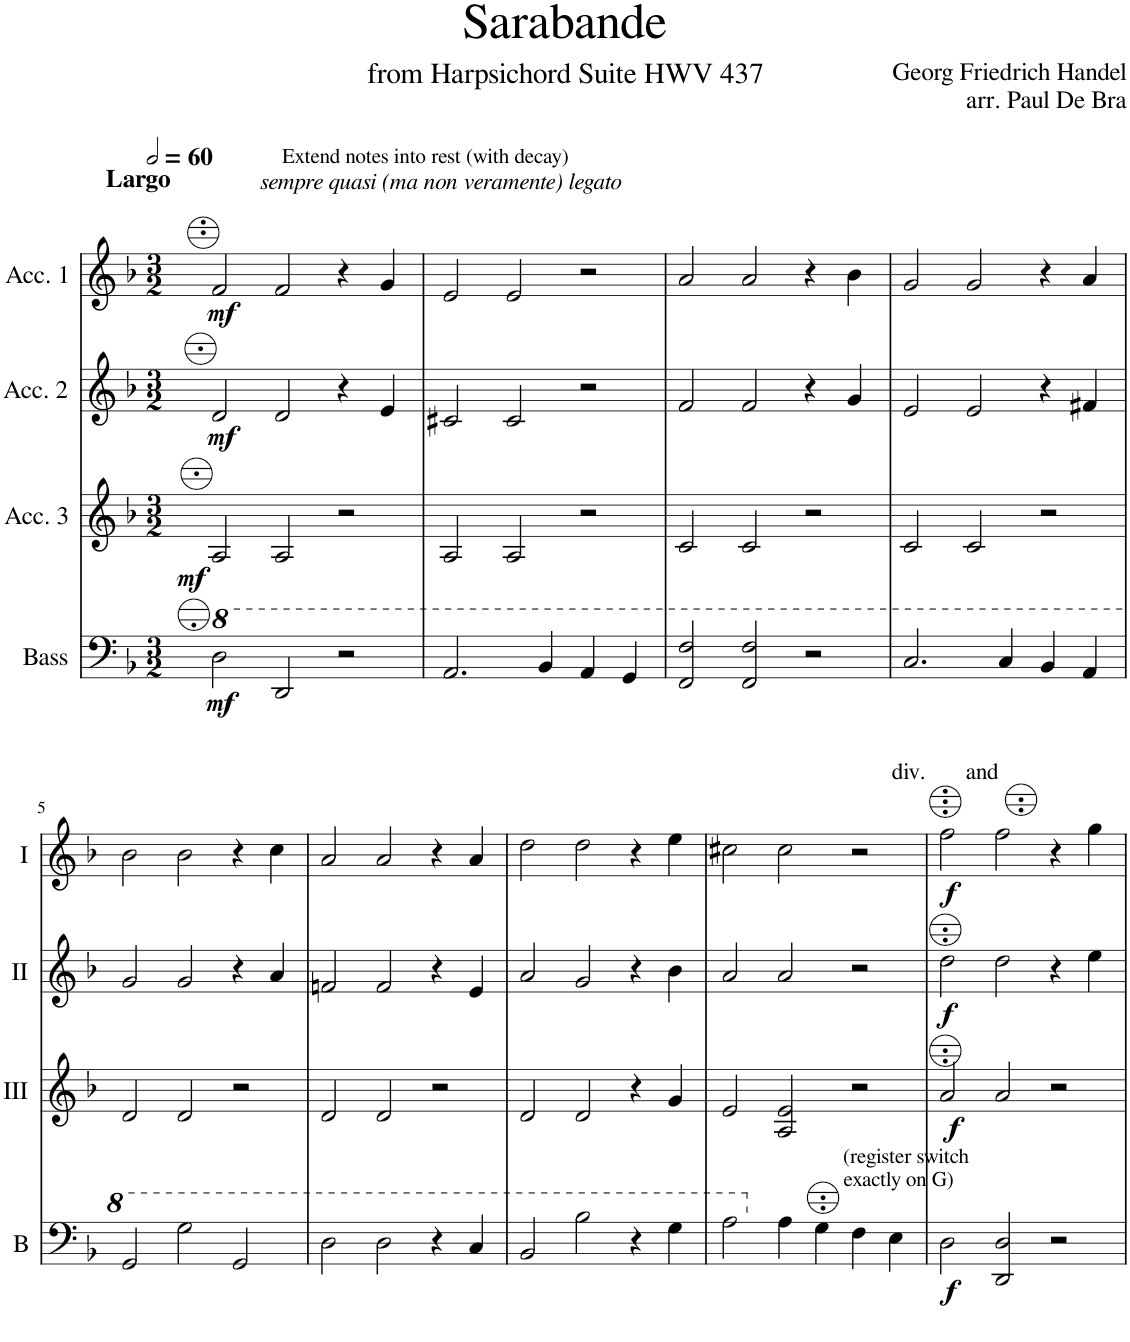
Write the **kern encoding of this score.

**kern	**dynam	**kern	**dynam	**kern	**dynam	**kern	**dynam
*part4	*part4	*part3	*part3	*part2	*part2	*part1	*part1
*staff4	*staff4	*staff3	*staff3	*staff2	*staff2	*staff1	*staff1
*I"Bass	*	*I"Acc. 3	*	*I"Acc. 2	*	*I"Acc. 1	*
*I'B	*	*	*	*	*	*	*
*clefF4	*	*clefG2	*	*clefG2	*	*clefG2	*
*Trd7c12	*	*	*	*	*	*	*
*k[b-]	*	*k[b-]	*	*k[b-]	*	*k[b-]	*
*M3/2	*	*M3/2	*	*M3/2	*	*M3/2	*
*MM120	*	*MM120	*	*MM120	*	*MM120	*
*8va	*	*	*	*	*	*	*
=1	=1	=1	=1	=1	=1	=1	=1
!	!	!	!	!	!	!LO:TX:a:i:t=sempre quasi (ma non veramente) legato	!
!	!	!	!	!	!	!LO:TX:a:B:t=Largo	!
!	!LO:DY:b	!	!LO:DY:b	!	!LO:DY:b	!	!LO:DY:b
2d\	mf	2A/	mf	2d/	mf	2f/	mf
!	!	!	!	!	!	!LO:TX:a:t=Extend notes into rest (with decay)	!
2D/	.	2A/	.	2d/	.	2f/	.
2r	.	2r	.	4r	.	4r	.
.	.	.	.	4e/	.	4g/	.
=2	=2	=2	=2	=2	=2	=2	=2
2.A/	.	2A/	.	2c#X/	.	2e/	.
.	.	2A/	.	2c#/	.	2e/	.
4B-/	.	.	.	.	.	.	.
4A/	.	2r	.	2r	.	2r	.
4G/	.	.	.	.	.	.	.
=3	=3	=3	=3	=3	=3	=3	=3
2F/ 2f/	.	2c/	.	2f/	.	2a/	.
2F/ 2f/	.	2c/	.	2f/	.	2a/	.
2r	.	2r	.	4r	.	4r	.
.	.	.	.	4g/	.	4b-\	.
=4	=4	=4	=4	=4	=4	=4	=4
2.c/	.	2c/	.	2e/	.	2g/	.
.	.	2c/	.	2e/	.	2g/	.
4c/	.	.	.	.	.	.	.
4B-/	.	2r	.	4r	.	4r	.
4A/	.	.	.	4f#X/	.	4a/	.
!!LO:LB:g=z
=5	=5	=5	=5	=5	=5	=5	=5
2G/	.	2d/	.	2g/	.	2b-\	.
2g\	.	2d/	.	2g/	.	2b-\	.
2G/	.	2r	.	4r	.	4r	.
.	.	.	.	4a/	.	4cc\	.
=6	=6	=6	=6	=6	=6	=6	=6
2d\	.	2d/	.	2fn/	.	2a/	.
2d\	.	2d/	.	2f/	.	2a/	.
4r	.	2r	.	4r	.	4r	.
4c/	.	.	.	4e/	.	4a/	.
=7	=7	=7	=7	=7	=7	=7	=7
2B-/	.	2d/	.	2a/	.	2dd\	.
2b-\	.	2d/	.	2g/	.	2dd\	.
4r	.	4r	.	4r	.	4r	.
4g\	.	4g/	.	4b-\	.	4ee\	.
=8	=8	=8	=8	=8	=8	=8	=8
2a\	.	2e/	.	2a/	.	2cc#X\	.
*X8va	*	*	*	*	*	*	*
4A\	.	2A/ 2e/	.	2a/	.	2cc#\	.
!LO:TX:a:t=(register switch	!	!	!	!	!	!	!
!LO:TX:a:t=exactly on G)	!	!	!	!	!	!	!
4G\	.	.	.	.	.	.	.
4F\	.	2r	.	2r	.	2r	.
4E\	.	.	.	.	.	.	.
=9	=9	=9	=9	=9	=9	=9	=9
!	!	!	!	!	!	!LO:TX:a:t=div.       and	!
!	!LO:DY:b	!	!LO:DY:b	!	!LO:DY:b	!	!LO:DY:b
2D\	f	2a/	f	2dd\	f	2ff\	f
2DD/ 2D/	.	2a/	.	2dd\	.	2ff\	.
2r	.	2r	.	4r	.	4r	.
.	.	.	.	4ee\	.	4gg\	.
=	=	=	=	=	=	=	=
*-	*-	*-	*-	*-	*-	*-	*-
